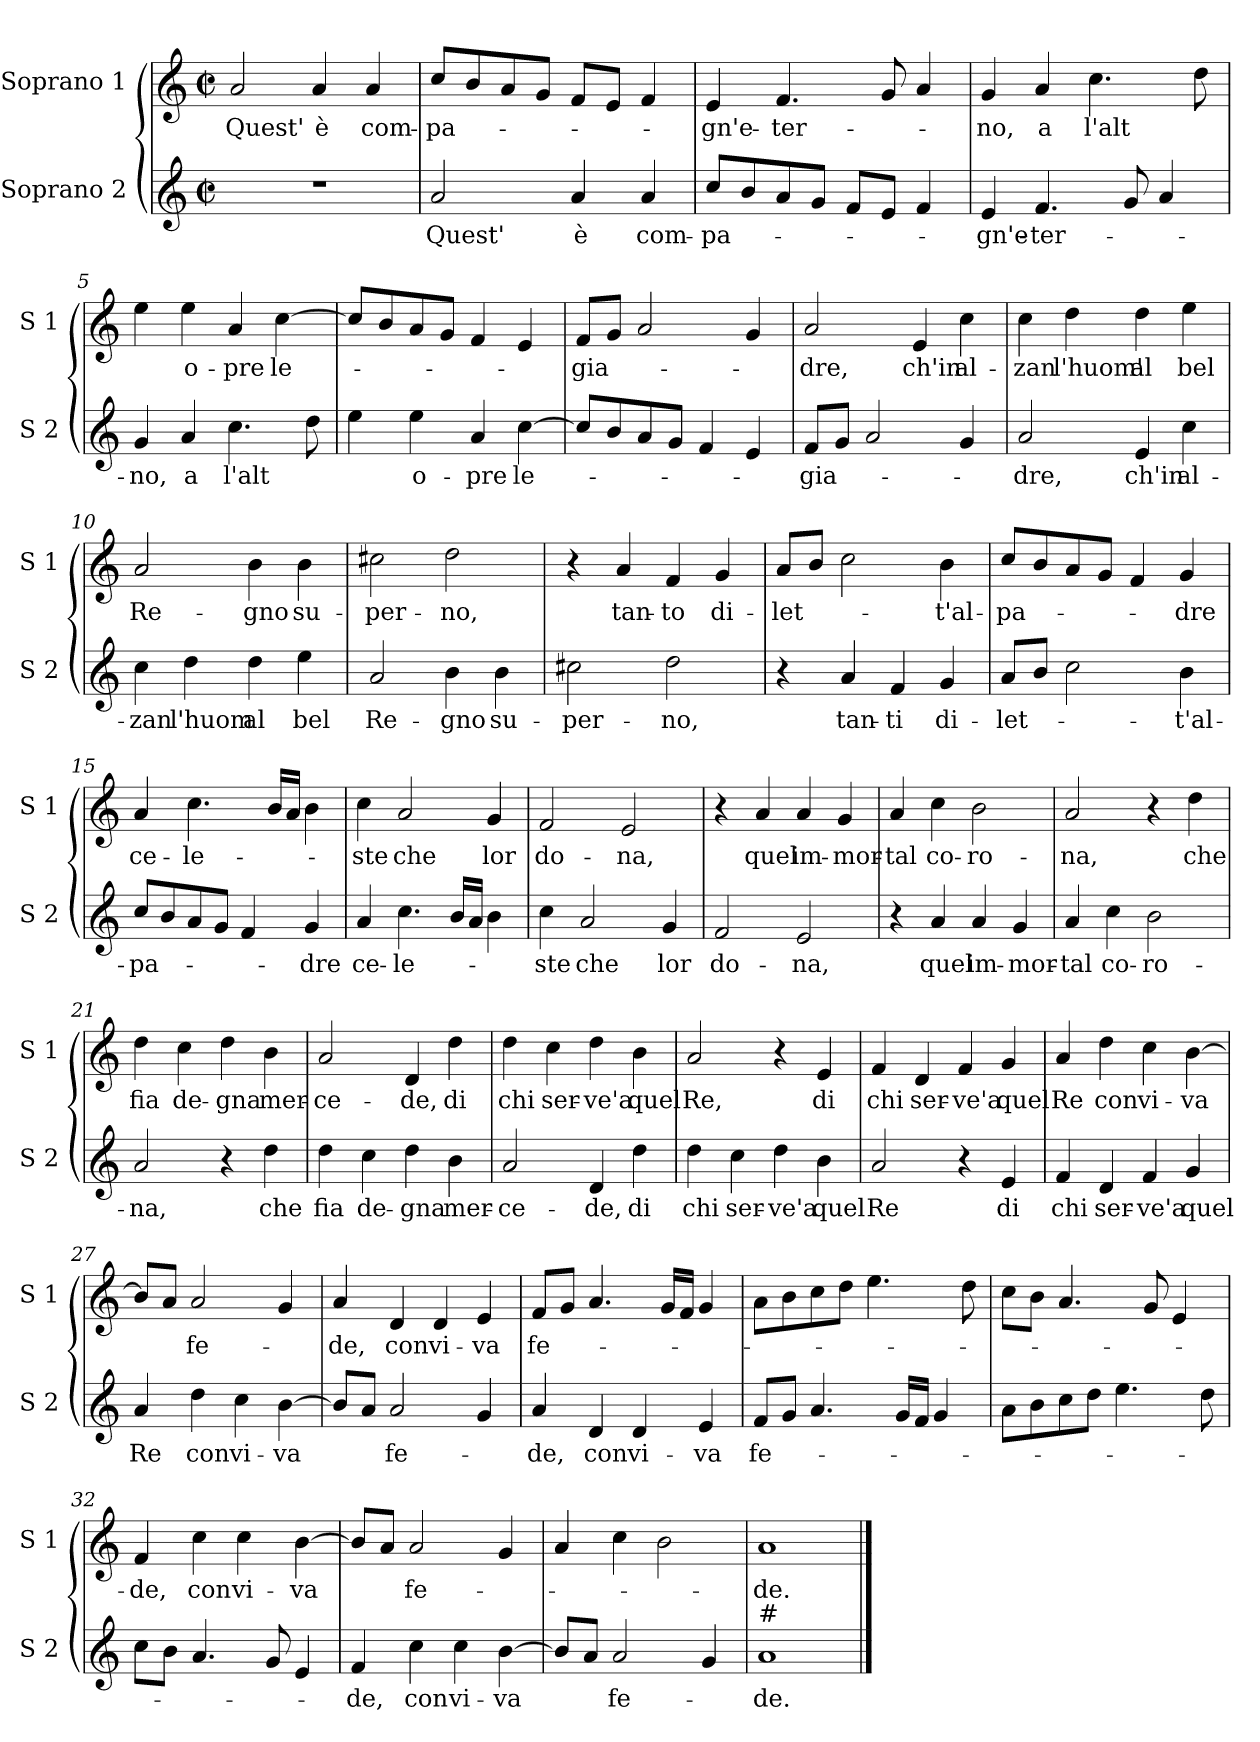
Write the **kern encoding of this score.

**kern	**text	**kern	**text
*part2	*part2	*part1	*part1
*staff2	*staff2	*staff1	*staff1
*I"Soprano 2	*	*I"Soprano 1	*
*I'S 2	*	*I'S 1	*
*clefG2	*	*clefG2	*
*k[]	*	*k[]	*
*C:	*	*C:	*
*M2/2	*	*M2/2	*
*met(c|)	*	*met(c|)	*
=1	=1	=1	=1
!	!	!	!LO:LY:b
1r	.	2a/	Quest'
!	!	!	!LO:LY:b
.	.	4a/	è
!	!	!	!LO:LY:b
.	.	4a/	com-
=2	=2	=2	=2
!	!LO:LY:b	!	!LO:LY:b
2a/	Quest'	8cc/L	-pa-
.	.	8b/	.
.	.	8a/	.
.	.	8g/J	.
!	!LO:LY:b	!	!
4a/	è	8f/L	.
.	.	8e/J	.
!	!LO:LY:b	!	!
4a/	com-	4f/	.
=3	=3	=3	=3
!	!LO:LY:b	!	!LO:LY:b
8cc/L	-pa-	4e/	-gn'e-
8b/	.	.	.
!	!	!	!LO:LY:b
8a/	.	4.f/	-ter-
8g/J	.	.	.
8f/L	.	.	.
8e/J	.	8g/	.
4f/	.	4a/	.
=4	=4	=4	=4
!	!LO:LY:b	!	!LO:LY:b
4e/	-gn'e-	4g/	-no,
!	!LO:LY:b	!	!LO:LY:b
4.f/	-ter-	4a/	a
!	!	!	!LO:LY:b
.	.	4.cc\	l'alt
8g/	.	.	.
4a/	.	.	.
.	.	8dd\	.
!!LO:LB:g=z
=5	=5	=5	=5
!	!LO:LY:b	!	!
4g/	-no,	4ee\	.
!	!LO:LY:b	!	!LO:LY:b
4a/	a	4ee\	o-
!	!LO:LY:b	!	!LO:LY:b
4.cc\	l'alt	4a/	-pre
!	!	!	!LO:LY:b
.	.	[4cc\	le-
8dd\	.	.	.
=6	=6	=6	=6
4ee\	.	8cc/L]	.
.	.	8b/	.
!	!LO:LY:b	!	!
4ee\	o-	8a/	.
.	.	8g/J	.
!	!LO:LY:b	!	!
4a/	-pre	4f/	.
!	!LO:LY:b	!	!
[4cc\	le-	4e/	.
=7	=7	=7	=7
!	!	!	!LO:LY:b
8cc/L]	.	8f/L	-gia-
8b/	.	8g/J	.
8a/	.	2a/	.
8g/J	.	.	.
4f/	.	.	.
4e/	.	4g/	.
=8	=8	=8	=8
!	!LO:LY:b	!	!LO:LY:b
8f/L	-gia-	2a/	-dre,
8g/J	.	.	.
2a/	.	.	.
!	!	!	!LO:LY:b
.	.	4e/	ch'in
!	!	!	!LO:LY:b
4g/	.	4cc\	al-
!!LO:LB:g=z
=9	=9	=9	=9
!	!LO:LY:b	!	!LO:LY:b
2a/	-dre,	4cc\	-zan
!	!	!	!LO:LY:b
.	.	4dd\	l'huom'
!	!LO:LY:b	!	!LO:LY:b
4e/	ch'in	4dd\	al
!	!LO:LY:b	!	!LO:LY:b
4cc\	al-	4ee\	bel
=10	=10	=10	=10
!	!LO:LY:b	!	!LO:LY:b
4cc\	-zan	2a/	Re-
!	!LO:LY:b	!	!
4dd\	l'huom	.	.
!	!LO:LY:b	!	!LO:LY:b
4dd\	al	4b\	-gno
!	!LO:LY:b	!	!LO:LY:b
4ee\	bel	4b\	su-
=11	=11	=11	=11
!	!LO:LY:b	!	!LO:LY:b
2a/	Re-	2cc#X\	-per-
!	!LO:LY:b	!	!LO:LY:b
4b\	-gno	2dd\	-no,
!	!LO:LY:b	!	!
4b\	su-	.	.
=12	=12	=12	=12
!	!LO:LY:b	!	!
2cc#X\	-per-	4r	.
!	!	!	!LO:LY:b
.	.	4a/	tan-
!	!LO:LY:b	!	!LO:LY:b
2dd\	-no,	4f/	-to
!	!	!	!LO:LY:b
.	.	4g/	di-
!!LO:LB:g=z
=13	=13	=13	=13
!	!	!	!LO:LY:b
4r	.	8a/L	-let-
.	.	8b/J	.
!	!LO:LY:b	!	!
4a/	tan-	2cc\	.
!	!LO:LY:b	!	!
4f/	-ti	.	.
!	!LO:LY:b	!	!LO:LY:b
4g/	di-	4b\	-t'al-
=14	=14	=14	=14
!	!LO:LY:b	!	!LO:LY:b
8a/L	-let-	8cc/L	-pa-
8b/J	.	8b/	.
2cc\	.	8a/	.
.	.	8g/J	.
.	.	4f/	.
!	!LO:LY:b	!	!LO:LY:b
4b\	-t'al-	4g/	-dre
=15	=15	=15	=15
!	!LO:LY:b	!	!LO:LY:b
8cc/L	-pa-	4a/	ce-
8b/	.	.	.
!	!	!	!LO:LY:b
8a/	.	4.cc\	-le-
8g/J	.	.	.
4f/	.	.	.
.	.	16b/LL	.
.	.	16a/JJ	.
!	!LO:LY:b	!	!
4g/	-dre	4b\	.
=16	=16	=16	=16
!	!LO:LY:b	!	!LO:LY:b
4a/	ce-	4cc\	-ste
!	!LO:LY:b	!	!LO:LY:b
4.cc\	-le-	2a/	che
16b/LL	.	.	.
16a/JJ	.	.	.
!	!	!	!LO:LY:b
4b\	.	4g/	lor
!!LO:PB:g=z
=17	=17	=17	=17
!	!LO:LY:b	!	!LO:LY:b
4cc\	-ste	2f/	do-
!	!LO:LY:b	!	!
2a/	che	.	.
!	!	!	!LO:LY:b
.	.	2e/	-na,
!	!LO:LY:b	!	!
4g/	lor	.	.
=18	=18	=18	=18
!	!LO:LY:b	!	!
2f/	do-	4r	.
!	!	!	!LO:LY:b
.	.	4a/	quel
!	!LO:LY:b	!	!LO:LY:b
2e/	-na,	4a/	im-
!	!	!	!LO:LY:b
.	.	4g/	-mor-
=19	=19	=19	=19
!	!	!	!LO:LY:b
4r	.	4a/	-tal
!	!LO:LY:b	!	!LO:LY:b
4a/	quel	4cc\	co-
!	!LO:LY:b	!	!LO:LY:b
4a/	im-	2b\	-ro-
!	!LO:LY:b	!	!
4g/	-mor-	.	.
=20	=20	=20	=20
!	!LO:LY:b	!	!LO:LY:b
4a/	-tal	2a/	-na,
!	!LO:LY:b	!	!
4cc\	co-	.	.
!	!LO:LY:b	!	!
2b\	-ro-	4r	.
!	!	!	!LO:LY:b
.	.	4dd\	che
!!LO:LB:g=z
=21	=21	=21	=21
!	!LO:LY:b	!	!LO:LY:b
2a/	-na,	4dd\	fia
!	!	!	!LO:LY:b
.	.	4cc\	de-
!	!	!	!LO:LY:b
4r	.	4dd\	-gna
!	!LO:LY:b	!	!LO:LY:b
4dd\	che	4b\	mer-
=22	=22	=22	=22
!	!LO:LY:b	!	!LO:LY:b
4dd\	fia	2a/	-ce-
!	!LO:LY:b	!	!
4cc\	de-	.	.
!	!LO:LY:b	!	!LO:LY:b
4dd\	-gna	4d/	-de,
!	!LO:LY:b	!	!LO:LY:b
4b\	mer-	4dd\	di
=23	=23	=23	=23
!	!LO:LY:b	!	!LO:LY:b
2a/	-ce-	4dd\	chi
!	!	!	!LO:LY:b
.	.	4cc\	ser-
!	!LO:LY:b	!	!LO:LY:b
4d/	-de,	4dd\	-ve'a
!	!LO:LY:b	!	!LO:LY:b
4dd\	di	4b\	quel
=24	=24	=24	=24
!	!LO:LY:b	!	!LO:LY:b
4dd\	chi	2a/	Re,
!	!LO:LY:b	!	!
4cc\	ser-	.	.
!	!LO:LY:b	!	!
4dd\	-ve'a	4r	.
!	!LO:LY:b	!	!LO:LY:b
4b\	quel	4e/	di
!!LO:LB:g=z
=25	=25	=25	=25
!	!LO:LY:b	!	!LO:LY:b
2a/	Re	4f/	chi
!	!	!	!LO:LY:b
.	.	4d/	ser-
!	!	!	!LO:LY:b
4r	.	4f/	-ve'a
!	!LO:LY:b	!	!LO:LY:b
4e/	di	4g/	quel
=26	=26	=26	=26
!	!LO:LY:b	!	!LO:LY:b
4f/	chi	4a/	Re
!	!LO:LY:b	!	!LO:LY:b
4d/	ser-	4dd\	con
!	!LO:LY:b	!	!LO:LY:b
4f/	-ve'a	4cc\	vi-
!	!LO:LY:b	!	!LO:LY:b
4g/	quel	[4b\	-va
=27	=27	=27	=27
!	!LO:LY:b	!	!
4a/	Re	8b/L]	.
.	.	8a/J	.
!	!LO:LY:b	!	!LO:LY:b
4dd\	con	2a/	fe-
!	!LO:LY:b	!	!
4cc\	vi-	.	.
!	!LO:LY:b	!	!
[4b\	-va	4g/	.
=28	=28	=28	=28
!	!	!	!LO:LY:b
8b/L]	.	4a/	-de,
8a/J	.	.	.
!	!LO:LY:b	!	!LO:LY:b
2a/	fe-	4d/	con
!	!	!	!LO:LY:b
.	.	4d/	vi-
!	!	!	!LO:LY:b
4g/	.	4e/	-va
!!LO:LB:g=z
=29	=29	=29	=29
!	!LO:LY:b	!	!LO:LY:b
4a/	-de,	8f/L	fe-
.	.	8g/J	.
!	!LO:LY:b	!	!
4d/	con	4.a/	.
!	!LO:LY:b	!	!
4d/	vi-	.	.
.	.	16g/LL	.
.	.	16f/JJ	.
!	!LO:LY:b	!	!
4e/	-va	4g/	.
=30	=30	=30	=30
!	!LO:LY:b	!	!
8f/L	fe-	8a\L	.
8g/J	.	8b\	.
4.a/	.	8cc\	.
.	.	8dd\J	.
.	.	4.ee\	.
16g/LL	.	.	.
16f/JJ	.	.	.
4g/	.	.	.
.	.	8dd\	.
=31	=31	=31	=31
8a\L	.	8cc\L	.
8b\	.	8b\J	.
8cc\	.	4.a/	.
8dd\J	.	.	.
4.ee\	.	.	.
.	.	8g/	.
.	.	4e/	.
8dd\	.	.	.
=32	=32	=32	=32
!	!	!	!LO:LY:b
8cc\L	.	4f/	-de,
8b\J	.	.	.
!	!	!	!LO:LY:b
4.a/	.	4cc\	con
!	!	!	!LO:LY:b
.	.	4cc\	vi-
8g/	.	.	.
!	!	!	!LO:LY:b
4e/	.	[4b\	-va
!!LO:LB:g=z
=33	=33	=33	=33
!	!LO:LY:b	!	!
4f/	-de,	8b/L]	.
.	.	8a/J	.
!	!LO:LY:b	!	!LO:LY:b
4cc\	con	2a/	fe-
!	!LO:LY:b	!	!
4cc\	vi-	.	.
!	!LO:LY:b	!	!
[4b\	-va	4g/	.
=34	=34	=34	=34
8b/L]	.	4a/	.
8a/J	.	.	.
!	!LO:LY:b	!	!
2a/	fe-	4cc\	.
.	.	2b\	.
4g/	.	.	.
=35	=35	=35	=35
!LO:TX:a:t=#	!	!	!
!	!LO:LY:b	!	!LO:LY:b
1a	-de.	1a	-de.
==	==	==	==
*-	*-	*-	*-
